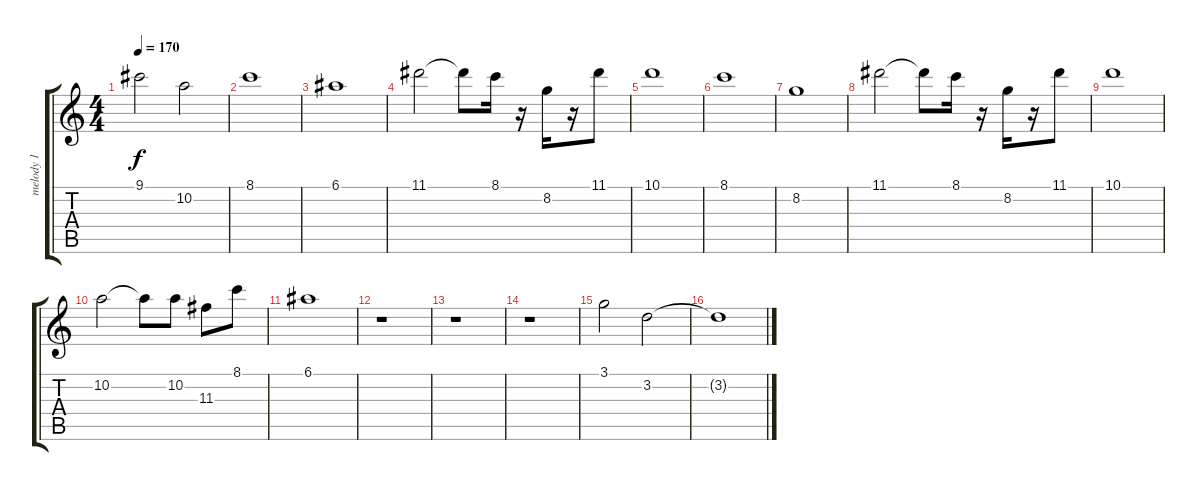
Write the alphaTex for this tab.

\track ("melody 1" "melody 1") {instrument distortionguitar}
\staff {score tabs}
\tuning (E4 B3 G3 D3 A2 E2) {hide}
\ts (4 4)
\tempo 170
\clef g2
\ks c
9.1.2{dy f} 10.2.2 |
8.1.1 |
6.1.1 |
11.1.2 11.1{t}.8 8.1.16 r.16 8.2.16 r.16 11.1.8 |
10.1.1 |
8.1.1 |
8.2.1 |
11.1.2 11.1{t}.8 8.1.16 r.16 8.2.16 r.16 11.1.8 |
10.1.1 |
10.2.2 10.2{t}.8 10.2.8 11.3.8 8.1.8 |
6.1.1 |
r.1 |
r.1 |
r.1 |
3.1.2{volume 9} 3.2.2{volume 8} |
3.2{t}.1
